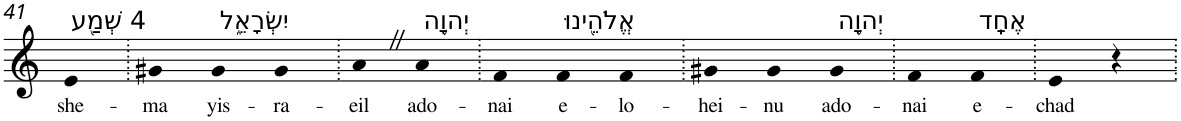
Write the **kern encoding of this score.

**kern	**text
*part1	*part1
*staff1	*staff1
*I"Piano	*
*I'Pno	*
!!LO:PB:g=z
*clefG2	*
*k[]	*
=41	=41
!LO:TX:a:t=4 שְׁמַ֖ע	!
!	!LO:LY:b
4e	she-
=42.	=42.
!	!LO:LY:b
4g#X	-ma
!LO:TX:a:t=יִשְׂרָאֵ֑ל	!
!	!LO:LY:b
4g#	yis-
!	!LO:LY:b
4g#	-ra-
=43.	=43.
!	!LO:LY:b
4aZ	-eil
!LO:TX:a:t=יְהוָ֥ה	!
!	!LO:LY:b
4a	ado-
=44.	=44.
!	!LO:LY:b
4f	-nai
!LO:TX:a:t=אֱלֹהֵ֖ינוּ	!
!	!LO:LY:b
4f	e-
!	!LO:LY:b
4f	-lo-
=45.	=45.
!	!LO:LY:b
4g#X	-hei-
!	!LO:LY:b
4g#	-nu
!LO:TX:a:t=יְהוָ֥ה	!
!	!LO:LY:b
4g#	ado-
=46.	=46.
!	!LO:LY:b
4f	-nai
!LO:TX:a:t=אֶחָֽד	!
!	!LO:LY:b
4f	e-
=47.	=47.
!	!LO:LY:b
4e	-chad
4r	.
=.	=.
*-	*-
